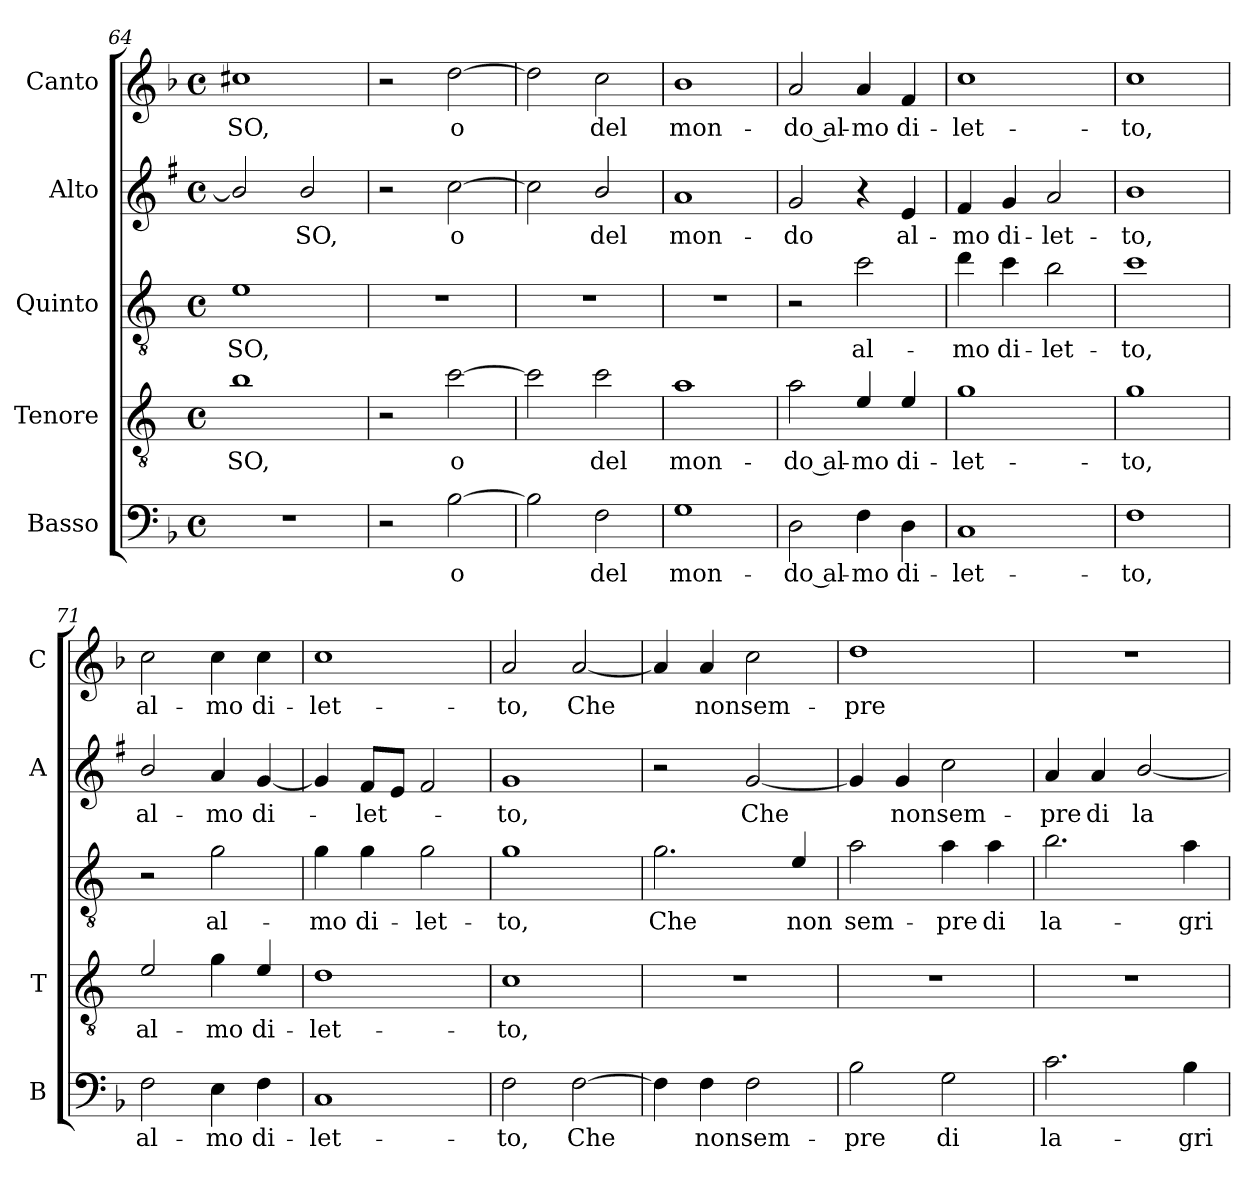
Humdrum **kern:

**kern	**text	**kern	**text	**kern	**text	**kern	**text	**kern	**text
*part5	*part5	*part4	*part4	*part3	*part3	*part2	*part2	*part1	*part1
*staff5	*staff5	*staff4	*staff4	*staff3	*staff3	*staff2	*staff2	*staff1	*staff1
*I"Basso	*	*I"Tenore	*	*I"Quinto	*	*I"Alto	*	*I"Canto	*
*I'B	*	*I'T	*	*	*	*I'A	*	*I'C	*
*clefF4	*	*clefGv2	*	*clefGv2	*	*clefG2	*	*clefG2	*
*	*	*ITrd4c7	*	*ITrd4c7	*	*ITrd1c2	*	*	*
*k[b-]	*	*k[b-]	*	*k[b-]	*	*k[b-]	*	*k[b-]	*
*F:	*	*F:	*	*F:	*	*F:	*	*F:	*
*M4/4	*	*M4/4	*	*M4/4	*	*M4/4	*	*M4/4	*
*met(c)	*	*met(c)	*	*met(c)	*	*met(c)	*	*met(c)	*
=64	=64	=64	=64	=64	=64	=64	=64	=64	=64
!	!	!	!LO:LY:b	!	!LO:LY:b	!	!	!	!LO:LY:b
1r	.	1e	-SO,	1A	-SO,	2a/]	.	1cc#X	-SO,
!	!	!	!	!	!	!	!LO:LY:b	!	!
.	.	.	.	.	.	2a/	-SO,	.	.
=65	=65	=65	=65	=65	=65	=65	=65	=65	=65
2r	.	2r	.	1r	.	2r	.	2r	.
!	!LO:LY:b	!	!LO:LY:b	!	!	!	!LO:LY:b	!	!LO:LY:b
[2B-\	o	[2f\	o	.	.	[2b-\	o	[2dd\	o
=66	=66	=66	=66	=66	=66	=66	=66	=66	=66
2B-\]	.	2f\]	.	1r	.	2b-\]	.	2dd\]	.
!	!LO:LY:b	!	!LO:LY:b	!	!	!	!LO:LY:b	!	!LO:LY:b
2F\	del	2f\	del	.	.	2a/	del	2cc\	del
=67	=67	=67	=67	=67	=67	=67	=67	=67	=67
!	!LO:LY:b	!	!LO:LY:b	!	!	!	!LO:LY:b	!	!LO:LY:b
1G	mon-	1d	mon-	1r	.	1g	mon-	1b-	mon-
=68	=68	=68	=68	=68	=68	=68	=68	=68	=68
!	!LO:LY:b	!	!LO:LY:b	!	!	!	!LO:LY:b	!	!LO:LY:b
2D\	-do al-	2d\	-do al-	2r	.	2f/	-do	2a/	-do al-
!	!LO:LY:b	!	!LO:LY:b	!	!LO:LY:b	!	!	!	!LO:LY:b
4F\	-mo	4A/	-mo	2f\	al-	4r	.	4a/	-mo
!	!LO:LY:b	!	!LO:LY:b	!	!	!	!LO:LY:b	!	!LO:LY:b
4D\	di-	4A/	di-	.	.	4d/	al-	4f/	di-
=69	=69	=69	=69	=69	=69	=69	=69	=69	=69
!	!LO:LY:b	!	!LO:LY:b	!	!LO:LY:b	!	!LO:LY:b	!	!LO:LY:b
1C	-let-	1c	-let-	4g\	-mo	4e/	-mo	1cc	-let-
!	!	!	!	!	!LO:LY:b	!	!LO:LY:b	!	!
.	.	.	.	4f\	di-	4f/	di-	.	.
!	!	!	!	!	!LO:LY:b	!	!LO:LY:b	!	!
.	.	.	.	2e\	-let-	2g/	-let-	.	.
=70	=70	=70	=70	=70	=70	=70	=70	=70	=70
!	!LO:LY:b	!	!LO:LY:b	!	!LO:LY:b	!	!LO:LY:b	!	!LO:LY:b
1F	-to,	1c	-to,	1f	-to,	1a	-to,	1cc	-to,
!!LO:LB:g=z
=71	=71	=71	=71	=71	=71	=71	=71	=71	=71
!	!LO:LY:b	!	!LO:LY:b	!	!	!	!LO:LY:b	!	!LO:LY:b
2F\	al-	2A/	al-	2r	.	2a/	al-	2cc\	al-
!	!LO:LY:b	!	!LO:LY:b	!	!LO:LY:b	!	!LO:LY:b	!	!LO:LY:b
4E\	-mo	4c\	-mo	2c\	al-	4g/	-mo	4cc\	-mo
!	!LO:LY:b	!	!LO:LY:b	!	!	!	!LO:LY:b	!	!LO:LY:b
4F\	di-	4A/	di-	.	.	[4f/	di-	4cc\	di-
=72	=72	=72	=72	=72	=72	=72	=72	=72	=72
!	!LO:LY:b	!	!LO:LY:b	!	!LO:LY:b	!	!	!	!LO:LY:b
1C	-let-	1G	-let-	4c\	-mo	4f/]	.	1cc	-let-
!	!	!	!	!	!LO:LY:b	!	!LO:LY:b	!	!
.	.	.	.	4c\	di-	8e/L	-let-	.	.
.	.	.	.	.	.	8d/J	.	.	.
!	!	!	!	!	!LO:LY:b	!	!	!	!
.	.	.	.	2c\	-let-	2e/	.	.	.
=73	=73	=73	=73	=73	=73	=73	=73	=73	=73
!	!LO:LY:b	!	!LO:LY:b	!	!LO:LY:b	!	!LO:LY:b	!	!LO:LY:b
2F\	-to,	1F	-to,	1c	-to,	1f	-to,	2a/	-to,
!	!LO:LY:b	!	!	!	!	!	!	!	!LO:LY:b
[2F\	Che	.	.	.	.	.	.	[2a/	Che
=74	=74	=74	=74	=74	=74	=74	=74	=74	=74
!	!	!	!	!	!LO:LY:b	!	!	!	!
4F\]	.	1r	.	2.c\	Che	2r	.	4a/]	.
!	!LO:LY:b	!	!	!	!	!	!	!	!LO:LY:b
4F\	non	.	.	.	.	.	.	4a/	non
!	!LO:LY:b	!	!	!	!	!	!LO:LY:b	!	!LO:LY:b
2F\	sem-	.	.	.	.	[2f/	Che	2cc\	sem-
!	!	!	!	!	!LO:LY:b	!	!	!	!
.	.	.	.	4A/	non	.	.	.	.
=75	=75	=75	=75	=75	=75	=75	=75	=75	=75
!	!LO:LY:b	!	!	!	!LO:LY:b	!	!	!	!LO:LY:b
2B-\	-pre	1r	.	2d\	sem-	4f/]	.	1dd	-pre
!	!	!	!	!	!	!	!LO:LY:b	!	!
.	.	.	.	.	.	4f/	non	.	.
!	!LO:LY:b	!	!	!	!LO:LY:b	!	!LO:LY:b	!	!
2G\	di	.	.	4d\	-pre	2b-\	sem-	.	.
!	!	!	!	!	!LO:LY:b	!	!	!	!
.	.	.	.	4d\	di	.	.	.	.
=76	=76	=76	=76	=76	=76	=76	=76	=76	=76
!	!LO:LY:b	!	!	!	!LO:LY:b	!	!LO:LY:b	!	!
2.c\	la-	1r	.	2.e\	la-	4g/	-pre	1r	.
!	!	!	!	!	!	!	!LO:LY:b	!	!
.	.	.	.	.	.	4g/	di	.	.
!	!	!	!	!	!	!	!LO:LY:b	!	!
.	.	.	.	.	.	[2a/	la-	.	.
!	!LO:LY:b	!	!	!	!LO:LY:b	!	!	!	!
4B-\	-gri-	.	.	4d\	-gri-	.	.	.	.
=	=	=	=	=	=	=	=	=	=
*-	*-	*-	*-	*-	*-	*-	*-	*-	*-
